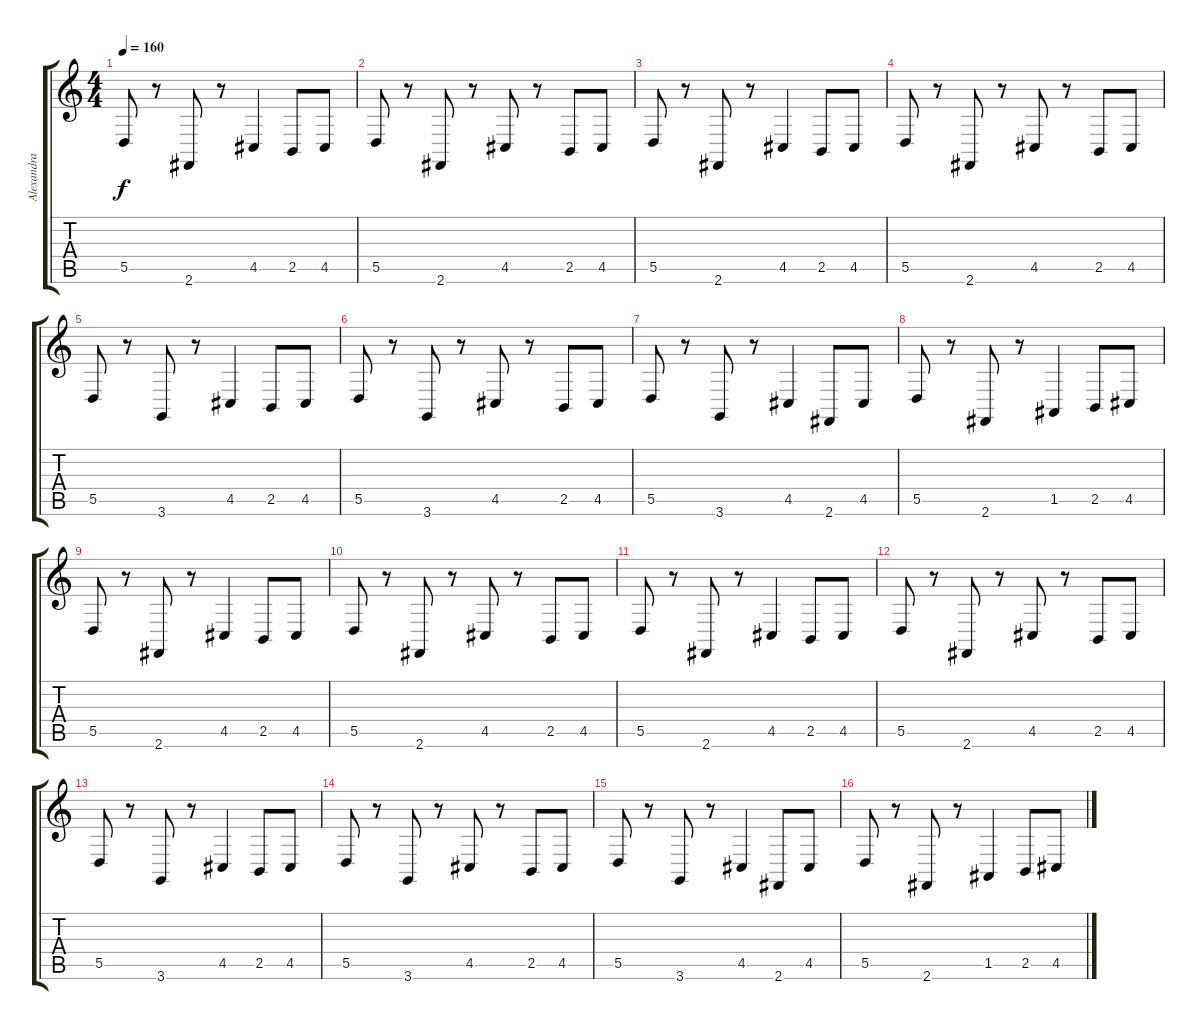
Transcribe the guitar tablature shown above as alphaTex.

\track ("Alexandra Didyk " "Alexandra ") {instrument cello}
\staff {score tabs}
\tuning (E4 B3 G3 D3 A2 E2) {hide}
\ts (4 4)
\tempo 160
\clef g2
\ks c
5.5.8{dy f} r.8 2.6.8 r.8 4.5.4 2.5.8 4.5.8 |
5.5.8 r.8 2.6.8 r.8 4.5.8 r.8 2.5.8 4.5.8 |
5.5.8 r.8 2.6.8 r.8 4.5.4 2.5.8 4.5.8 |
5.5.8 r.8 2.6.8 r.8 4.5.8 r.8 2.5.8 4.5.8 |
5.5.8 r.8 3.6.8 r.8 4.5.4 2.5.8 4.5.8 |
5.5.8 r.8 3.6.8 r.8 4.5.8 r.8 2.5.8 4.5.8 |
5.5.8 r.8 3.6.8 r.8 4.5.4 2.6.8 4.5.8 |
5.5.8 r.8 2.6.8 r.8 1.5.4 2.5.8 4.5.8 |
5.5.8 r.8 2.6.8 r.8 4.5.4 2.5.8 4.5.8 |
5.5.8 r.8 2.6.8 r.8 4.5.8 r.8 2.5.8 4.5.8 |
5.5.8 r.8 2.6.8 r.8 4.5.4 2.5.8 4.5.8 |
5.5.8 r.8 2.6.8 r.8 4.5.8 r.8 2.5.8 4.5.8 |
5.5.8 r.8 3.6.8 r.8 4.5.4 2.5.8 4.5.8 |
5.5.8 r.8 3.6.8 r.8 4.5.8 r.8 2.5.8 4.5.8 |
5.5.8 r.8 3.6.8 r.8 4.5.4 2.6.8 4.5.8 |
5.5.8 r.8 2.6.8 r.8 1.5.4 2.5.8 4.5.8
